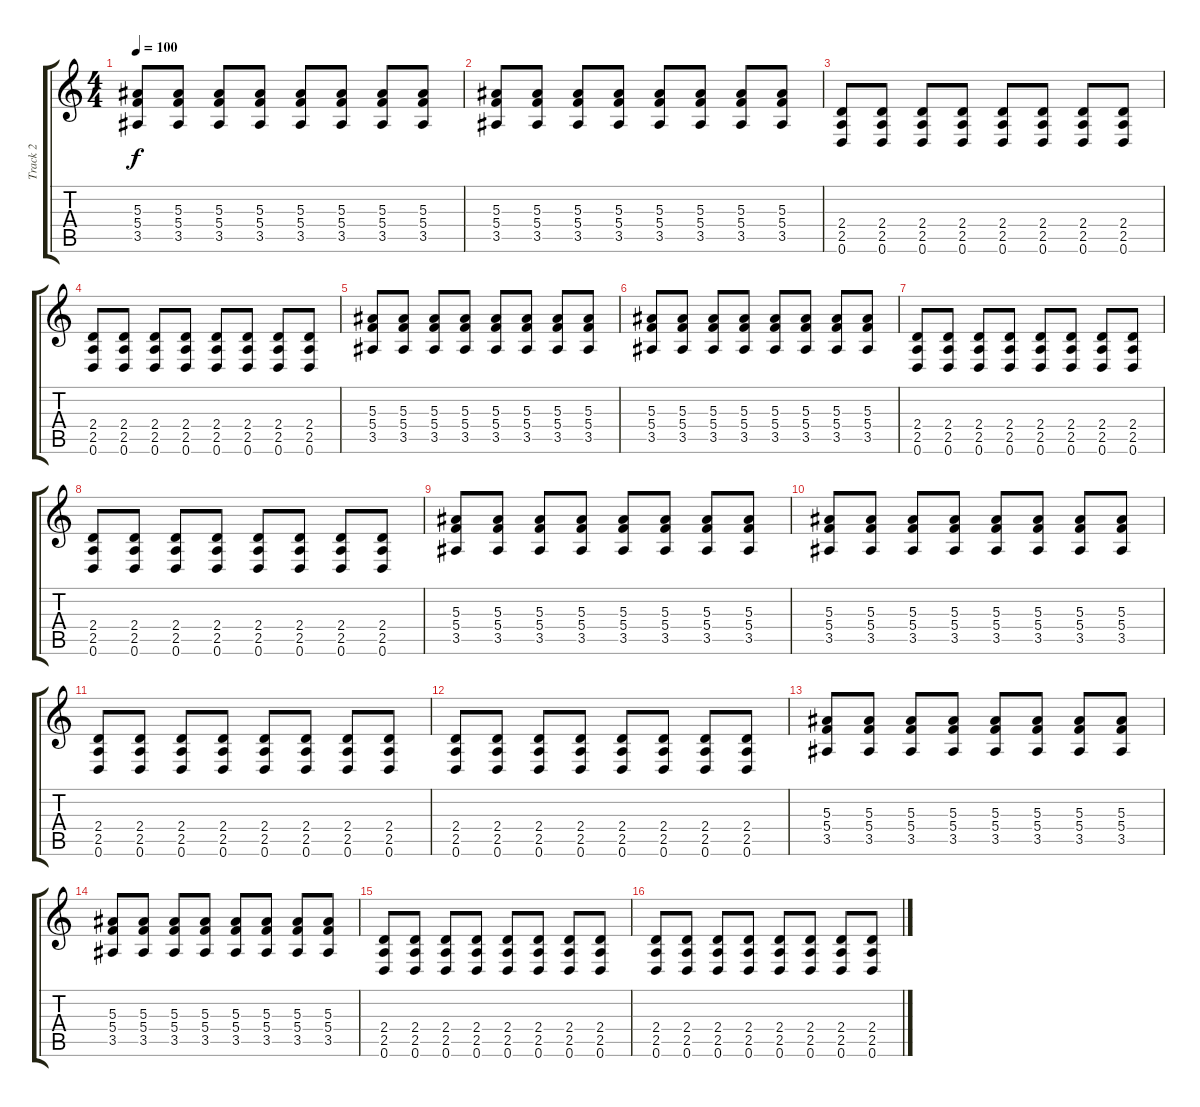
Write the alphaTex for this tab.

\track ("Track 2" "Track 2") {instrument distortionguitar}
\staff {score tabs}
\tuning (D4 A3 F3 C3 G2 D2) {hide}
\ts (4 4)
\tempo 100
\clef g2
\ks c
(5.3 5.4 3.5).8{dy f} (5.3 5.4 3.5).8 (5.3 5.4 3.5).8 (5.3 5.4 3.5).8 (5.3 5.4 3.5).8 (5.3 5.4 3.5).8 (5.3 5.4 3.5).8 (5.3 5.4 3.5).8 |
(5.3 5.4 3.5).8 (5.3 5.4 3.5).8 (5.3 5.4 3.5).8 (5.3 5.4 3.5).8 (5.3 5.4 3.5).8 (5.3 5.4 3.5).8 (5.3 5.4 3.5).8 (5.3 5.4 3.5).8 |
(2.4 2.5 0.6).8 (2.4 2.5 0.6).8 (2.4 2.5 0.6).8 (2.4 2.5 0.6).8 (2.4 2.5 0.6).8 (2.4 2.5 0.6).8 (2.4 2.5 0.6).8 (2.4 2.5 0.6).8 |
(2.4 2.5 0.6).8 (2.4 2.5 0.6).8 (2.4 2.5 0.6).8 (2.4 2.5 0.6).8 (2.4 2.5 0.6).8 (2.4 2.5 0.6).8 (2.4 2.5 0.6).8 (2.4 2.5 0.6).8 |
(5.3 5.4 3.5).8 (5.3 5.4 3.5).8 (5.3 5.4 3.5).8 (5.3 5.4 3.5).8 (5.3 5.4 3.5).8 (5.3 5.4 3.5).8 (5.3 5.4 3.5).8 (5.3 5.4 3.5).8 |
(5.3 5.4 3.5).8 (5.3 5.4 3.5).8 (5.3 5.4 3.5).8 (5.3 5.4 3.5).8 (5.3 5.4 3.5).8 (5.3 5.4 3.5).8 (5.3 5.4 3.5).8 (5.3 5.4 3.5).8 |
(2.4 2.5 0.6).8 (2.4 2.5 0.6).8 (2.4 2.5 0.6).8 (2.4 2.5 0.6).8 (2.4 2.5 0.6).8 (2.4 2.5 0.6).8 (2.4 2.5 0.6).8 (2.4 2.5 0.6).8 |
(2.4 2.5 0.6).8 (2.4 2.5 0.6).8 (2.4 2.5 0.6).8 (2.4 2.5 0.6).8 (2.4 2.5 0.6).8 (2.4 2.5 0.6).8 (2.4 2.5 0.6).8 (2.4 2.5 0.6).8 |
(5.3 5.4 3.5).8 (5.3 5.4 3.5).8 (5.3 5.4 3.5).8 (5.3 5.4 3.5).8 (5.3 5.4 3.5).8 (5.3 5.4 3.5).8 (5.3 5.4 3.5).8 (5.3 5.4 3.5).8 |
(5.3 5.4 3.5).8 (5.3 5.4 3.5).8 (5.3 5.4 3.5).8 (5.3 5.4 3.5).8 (5.3 5.4 3.5).8 (5.3 5.4 3.5).8 (5.3 5.4 3.5).8 (5.3 5.4 3.5).8 |
(2.4 2.5 0.6).8 (2.4 2.5 0.6).8 (2.4 2.5 0.6).8 (2.4 2.5 0.6).8 (2.4 2.5 0.6).8 (2.4 2.5 0.6).8 (2.4 2.5 0.6).8 (2.4 2.5 0.6).8 |
(2.4 2.5 0.6).8 (2.4 2.5 0.6).8 (2.4 2.5 0.6).8 (2.4 2.5 0.6).8 (2.4 2.5 0.6).8 (2.4 2.5 0.6).8 (2.4 2.5 0.6).8 (2.4 2.5 0.6).8 |
(5.3 5.4 3.5).8 (5.3 5.4 3.5).8 (5.3 5.4 3.5).8 (5.3 5.4 3.5).8 (5.3 5.4 3.5).8 (5.3 5.4 3.5).8 (5.3 5.4 3.5).8 (5.3 5.4 3.5).8 |
(5.3 5.4 3.5).8 (5.3 5.4 3.5).8 (5.3 5.4 3.5).8 (5.3 5.4 3.5).8 (5.3 5.4 3.5).8 (5.3 5.4 3.5).8 (5.3 5.4 3.5).8 (5.3 5.4 3.5).8 |
(2.4 2.5 0.6).8 (2.4 2.5 0.6).8 (2.4 2.5 0.6).8 (2.4 2.5 0.6).8 (2.4 2.5 0.6).8 (2.4 2.5 0.6).8 (2.4 2.5 0.6).8 (2.4 2.5 0.6).8 |
(2.4 2.5 0.6).8 (2.4 2.5 0.6).8 (2.4 2.5 0.6).8 (2.4 2.5 0.6).8 (2.4 2.5 0.6).8 (2.4 2.5 0.6).8 (2.4 2.5 0.6).8 (2.4 2.5 0.6).8
